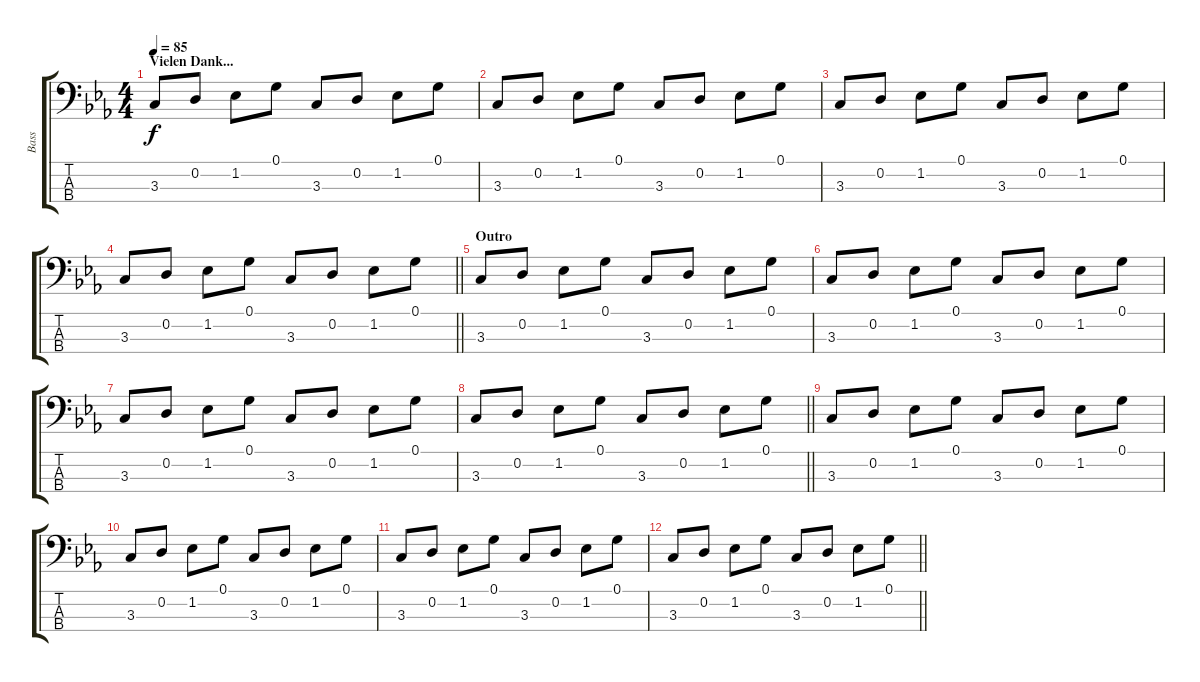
\track ("Bass" "Bass") {instrument electricbassfinger}
\staff {score tabs}
\tuning (G2 D2 A1 E1) {hide}
\ts (4 4)
\section ("" "Vielen Dank...")
\tempo 85
\clef f4
\ks cminor
3.3.8{dy f} 0.2.8 1.2.8 0.1.8 3.3.8 0.2.8 1.2.8 0.1.8 |
3.3.8 0.2.8 1.2.8 0.1.8 3.3.8 0.2.8 1.2.8 0.1.8 |
3.3.8 0.2.8 1.2.8 0.1.8 3.3.8 0.2.8 1.2.8 0.1.8 |
\barLineRight lightlight
3.3.8 0.2.8 1.2.8 0.1.8 3.3.8 0.2.8 1.2.8 0.1.8 |
\section ("" "Outro")
3.3.8 0.2.8 1.2.8 0.1.8 3.3.8 0.2.8 1.2.8 0.1.8 |
3.3.8 0.2.8 1.2.8 0.1.8 3.3.8 0.2.8 1.2.8 0.1.8 |
3.3.8 0.2.8 1.2.8 0.1.8 3.3.8 0.2.8 1.2.8 0.1.8 |
\barLineRight lightlight
3.3.8 0.2.8 1.2.8 0.1.8 3.3.8 0.2.8 1.2.8 0.1.8 |
3.3.8 0.2.8 1.2.8 0.1.8 3.3.8 0.2.8 1.2.8 0.1.8 |
3.3.8 0.2.8 1.2.8 0.1.8 3.3.8 0.2.8 1.2.8 0.1.8 |
3.3.8 0.2.8 1.2.8 0.1.8 3.3.8 0.2.8 1.2.8 0.1.8 |
\barLineRight lightlight
3.3.8 0.2.8 1.2.8 0.1.8 3.3.8 0.2.8 1.2.8 0.1.8
